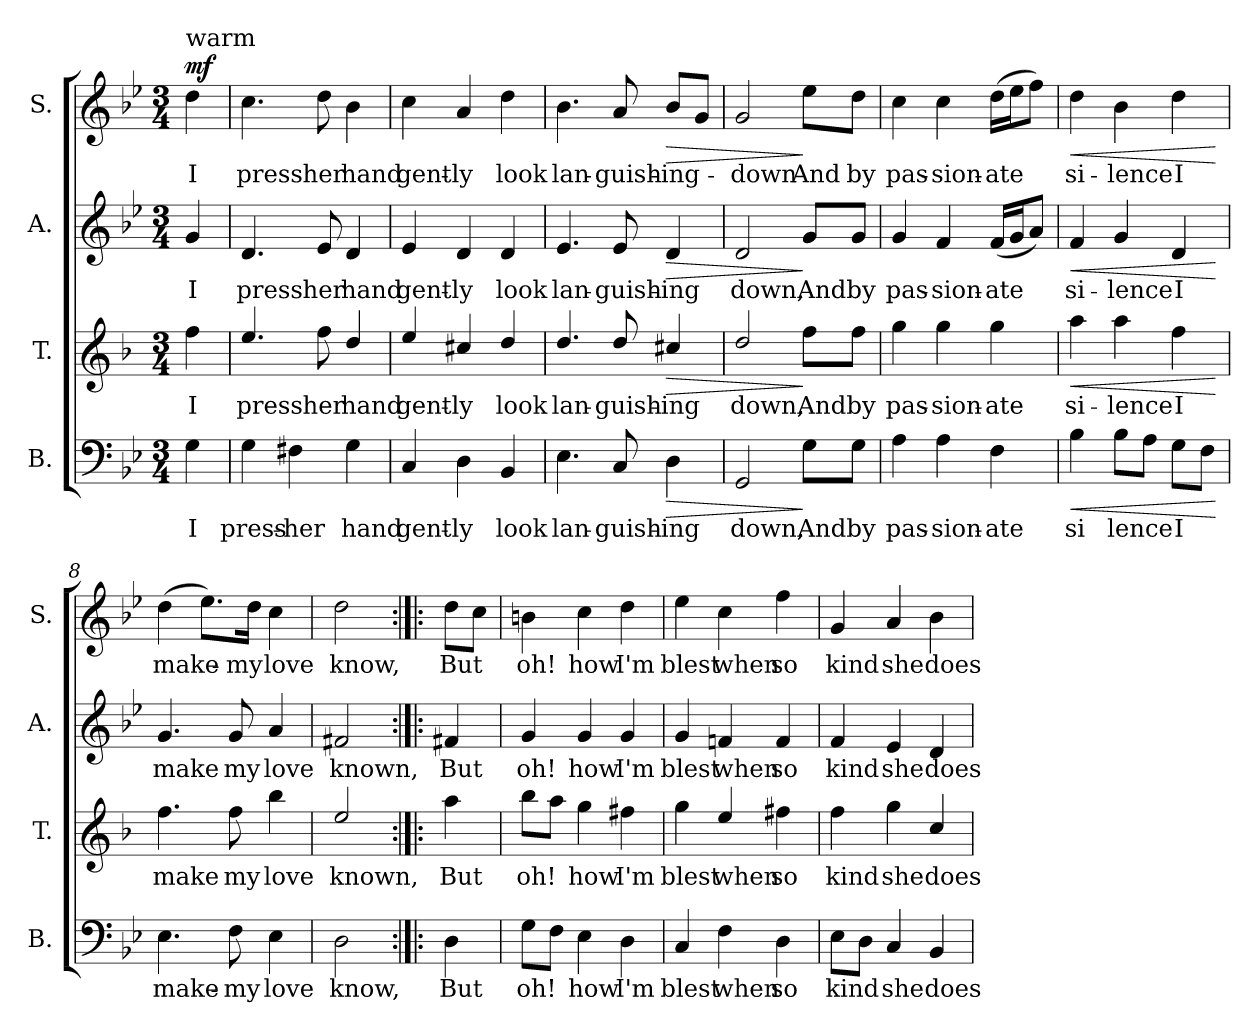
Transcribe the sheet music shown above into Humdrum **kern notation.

**kern	**text	**dynam	**kern	**text	**dynam	**kern	**text	**dynam	**kern	**text	**dynam
*part4	*part4	*part4	*part3	*part3	*part3	*part2	*part2	*part2	*part1	*part1	*part1
*staff4	*staff4	*staff4	*staff3	*staff3	*staff3	*staff2	*staff2	*staff2	*staff1	*staff1	*staff1
*I"B.	*	*	*I"T.	*	*	*I"A.	*	*	*I"S.	*	*
*I'B.	*	*	*I'T.	*	*	*I'A.	*	*	*I'S.	*	*
*clefF4	*	*	*clefG2	*	*	*clefG2	*	*	*clefG2	*	*
*	*	*	*ITrd4c7	*	*	*	*	*	*	*	*
*k[b-e-]	*	*	*k[b-e-]	*	*	*k[b-e-]	*	*	*k[b-e-]	*	*
*M3/4	*	*	*M3/4	*	*	*M3/4	*	*	*M3/4	*	*
*MM100	*	*	*MM100	*	*	*MM100	*	*	*MM100	*	*
=1	=1	=1	=1	=1	=1	=1	=1	=1	=1	=1	=1
!	!	!	!	!	!	!	!	!	!LO:TX:a:t=warm	!	!
!	!	!	!	!	!	!	!	!	!	!	!LO:DY:a
4G\	I	.	4b-\	I	.	4g/	I	.	4dd\	I	mf
=2	=2	=2	=2	=2	=2	=2	=2	=2	=2	=2	=2
4G\	press-	.	4.a/	press	.	4.d/	press	.	4.cc\	press	.
4F#X\	-her	.	.	.	.	.	.	.	.	.	.
.	.	.	8b-\	her	.	8e-/	her	.	8dd\	her	.
4G\	hand	.	4g/	hand	.	4d/	hand	.	4b-\	hand	.
=3	=3	=3	=3	=3	=3	=3	=3	=3	=3	=3	=3
4C/	gent-	.	4a/	gent-	.	4e-/	gent-	.	4cc\	gent-	.
4D\	-ly	.	4f#X/	-ly	.	4d/	-ly	.	4a/	-ly	.
4BB-/	look	.	4g/	look	.	4d/	look	.	4dd\	look	.
=4	=4	=4	=4	=4	=4	=4	=4	=4	=4	=4	=4
4.E-\	lan-	.	4.g/	lan-	.	4.e-/	lan-	.	4.b-\	lan-	.
8C/	-guish-	.	8g/	-guish-	.	8e-/	-guish-	.	8a/	-guish-	.
!	!	!LO:HP:b	!	!	!LO:HP:b	!	!	!LO:HP:b	!	!	!LO:HP:b
4D\	-ing	>	4f#X/	-ing	>	4d/	-ing	>	8b-/L	-ing-	>
.	.	.	.	.	.	.	.	.	8g/J	.	.
=5	=5	=5	=5	=5	=5	=5	=5	=5	=5	=5	=5
2GG/	down,	.	2g/	down,	.	2d/	down,	.	2g/	down	.
8G\L	And	]	8b-\L	And	]	8g/L	And	]	8ee-\L	And	]
8G\J	by	.	8b-\J	by	.	8g/J	by	.	8dd\J	by	.
!!LO:LB:g=z
=6	=6	=6	=6	=6	=6	=6	=6	=6	=6	=6	=6
4A\	pas-	.	4cc\	pas-	.	4g/	pas-	.	4cc\	pas-	.
4A\	-sion-	.	4cc\	-sion-	.	4f/	-sion-	.	4cc\	-sion-	.
4F\	-ate	.	4cc\	-ate	.	(16f/LL	-ate	.	(16dd\LL	-ate	.
.	.	.	.	.	.	16g/J	.	.	16ee-\J	.	.
.	.	.	.	.	.	8a/J)	.	.	8ff\J)	.	.
=7	=7	=7	=7	=7	=7	=7	=7	=7	=7	=7	=7
!	!	!LO:HP:b	!	!	!LO:HP:b	!	!	!LO:HP:b	!	!	!LO:HP:b
4B-\	si	<	4dd\	si-	<	4f/	si-	<	4dd\	si-	<
8B-\L	lence	.	4dd\	-lence	.	4g/	-lence	.	4b-\	-lence	.
8A\J	.	.	.	.	.	.	.	.	.	.	.
8G\L	I	.	4b-\	I	.	4d/	I	.	4dd\	I	.
8F\J	.	.	.	.	.	.	.	.	.	.	.
.	.	[	.	.	[	.	.	[	.	.	[
=8	=8	=8	=8	=8	=8	=8	=8	=8	=8	=8	=8
4.E-\	make-	.	4.b-\	make	.	4.g/	make	.	(4dd\	make-	.
.	.	.	.	.	.	.	.	.	8.ee-\L)	.	.
8F\	-my	.	8b-\	my	.	8g/	my	.	.	.	.
.	.	.	.	.	.	.	.	.	16dd\Jk	my	.
4E-\	love	.	4ee-\	love	.	4a/	love	.	4cc\	love	.
=9	=9	=9	=9	=9	=9	=9	=9	=9	=9	=9	=9
2D\	know,	.	2a/	known,	.	2f#X/	known,	.	2dd\	know,	.
=10:|!|:	=10:|!|:	=10:|!|:	=10:|!|:	=10:|!|:	=10:|!|:	=10:|!|:	=10:|!|:	=10:|!|:	=10:|!|:	=10:|!|:	=10:|!|:
4D\	But	.	4dd\	But	.	4f#X/	But	.	8dd\L	But	.
.	.	.	.	.	.	.	.	.	8cc\J	.	.
=11	=11	=11	=11	=11	=11	=11	=11	=11	=11	=11	=11
8G\L	oh!	.	8ee-\L	-oh!	.	4g/	oh!	.	4bn\	oh!	.
8F\J	.	.	8dd\J	.	.	.	.	.	.	.	.
4E-\	how	.	4cc\	how	.	4g/	how	.	4cc\	how	.
4D\	I'm	.	4bn\	I'm	.	4g/	I'm	.	4dd\	I'm	.
!!LO:PB:g=z
=12	=12	=12	=12	=12	=12	=12	=12	=12	=12	=12	=12
4C/	blest	.	4cc\	blest	.	4g/	blest	.	4ee-\	blest	.
4F\	when	.	4a/	when	.	4fn/	when	.	4cc\	when	.
4D\	so	.	4bn\	so	.	4f/	so	.	4ff\	so	.
=13	=13	=13	=13	=13	=13	=13	=13	=13	=13	=13	=13
8E-\L	kind	.	4b-\	kind	.	4f/	kind	.	4g/	kind	.
8D\J	.	.	.	.	.	.	.	.	.	.	.
4C/	she	.	4cc\	she	.	4e-/	she	.	4a/	she	.
4BB-/	does	.	4f/	does	.	4d/	does	.	4b-\	does	.
=	=	=	=	=	=	=	=	=	=	=	=
*-	*-	*-	*-	*-	*-	*-	*-	*-	*-	*-	*-
